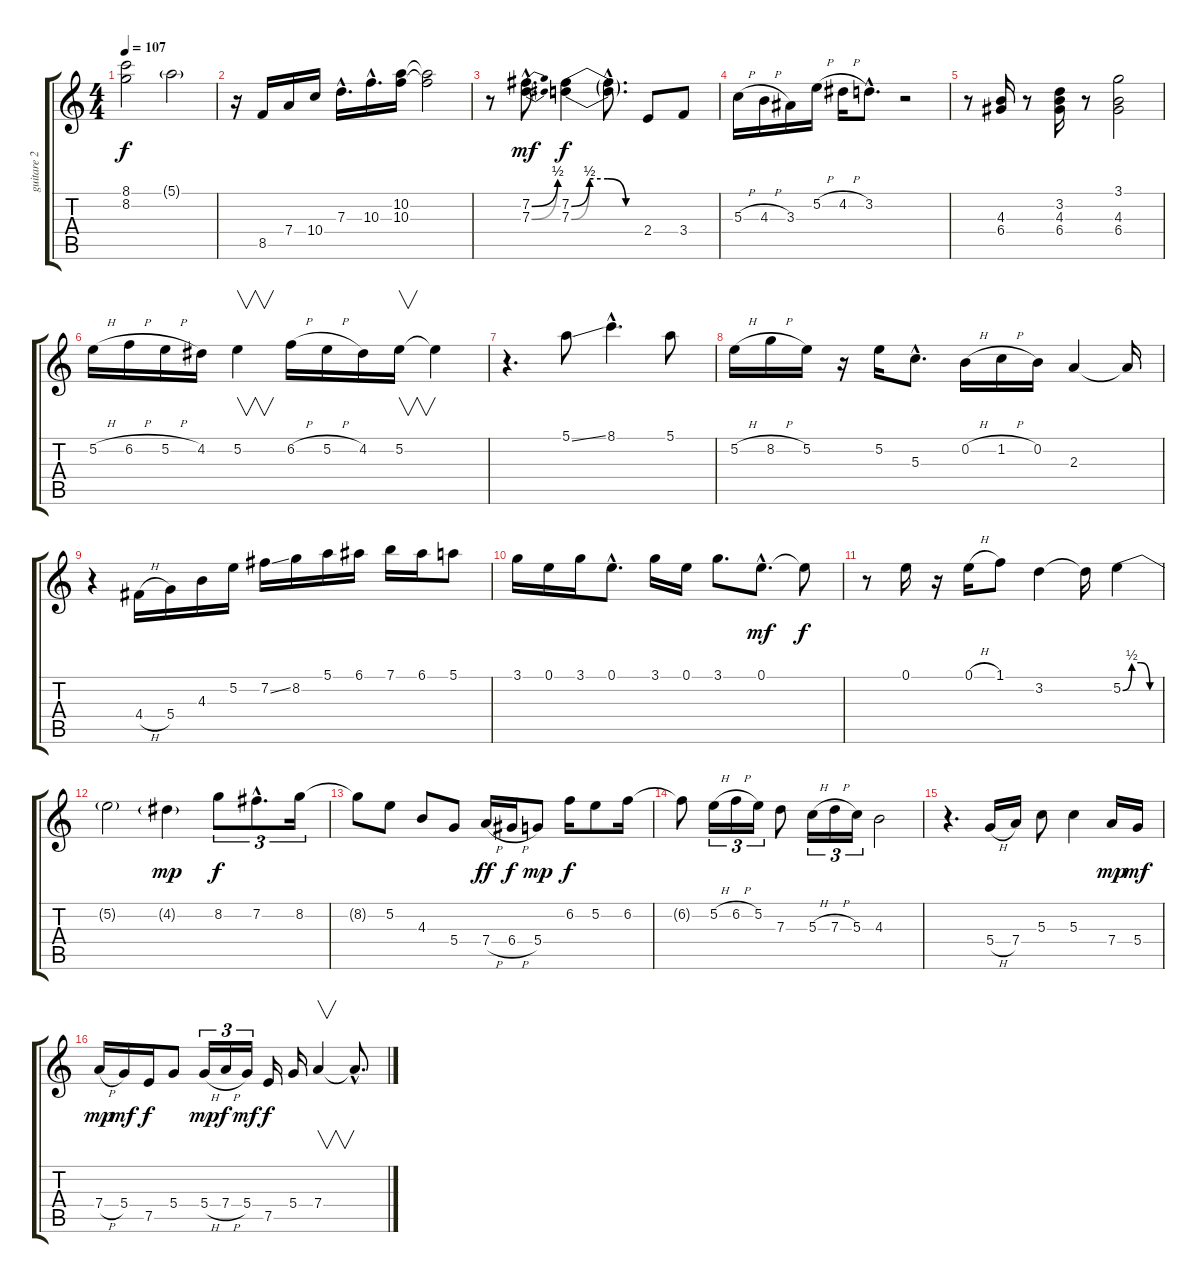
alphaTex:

\track ("guitare 2" "guitare 2") {instrument acousticguitarsteel}
\staff {score tabs}
\tuning (E4 B3 G3 D3 A2 E2) {hide}
\ts (4 4)
\tempo 107
\clef g2
\ks c
(8.1 8.2).2{dy f} 5.1{g}.2 |
r.16 8.5.16 7.4.16 10.4.16 7.3{hac}.16{d} 10.3{hac}.16{d} (10.2 10.3).16 (10.2{t} 10.3{t}).2 |
r.8 (7.2{be (bend 0 0 60 2) hac} 7.3{be (bend 0 0 60 2) hac}).8{d dy mf} (7.2{be (custom 0 0 15 2 30 2 45 0 60 0)} 7.3{be (custom 0 0 15 2 30 2 45 0 60 0)}).4{dy f} (7.2{hac t} 7.3{hac t}).8{d} 2.4.8 3.4.8 |
5.3{h}.16 4.3{h}.16 3.3.16 5.2{h}.16 4.2{h}.16 3.2{hac}.8{d} r.2 |
r.8 (4.3 6.4).16 r.8 (3.2 4.3 6.4).16 r.8 (3.1 4.3 6.4).2 |
5.2{h}.16 6.2{h}.16 5.2{h}.16 4.2.16 5.2.4{v} 6.2{h}.16 5.2{h}.16 4.2.16 5.2.16{v} 5.2{t}.4 |
r.4{d} 5.1{ss}.8 8.1{hac}.4{d} 5.1.8 |
5.2{h}.16 8.2{h}.16 5.2.16 r.16 5.2.16 5.3{hac}.8{d} 0.2{h}.16 1.2{h}.16 0.2.16 2.3.4 2.3{t}.16 |
r.4 4.4{h}.16 5.4.16 4.3.16 5.2.16 7.2{ss}.16 8.2.16 5.1.16 6.1.16 7.1.16 6.1.16 5.1.8 |
3.1.16 0.1.16 3.1.16 0.1{hac}.8{d} 3.1.16 0.1.16 3.1.8{d} 0.1{hac}.8{d dy mf} 0.1{t}.8{dy f} |
r.8 0.1.16 r.16 0.1{h}.16 1.1.8 3.2.4 3.2{t}.16 5.2{be (custom 0 0 15 2 30 2 45 0 60 0)}.4 |
5.2{t}.2 4.2{g}.4{dy mp} 8.2.8{tu (3 2) dy f} 7.2{hac}.8{d tu (3 2)} 8.2.16{tu (3 2)} |
8.2{t}.8 5.2.8 4.3.8 5.4.8 7.4{h}.16{dy ff} 6.4{h}.16{dy f} 5.4.8{dy mp} 6.2.16{dy f} 5.2.8 6.2.16 |
6.2{t}.8 5.2{h}.16{tu (3 2)} 6.2{h}.16{tu (3 2)} 5.2.16{tu (3 2)} 7.3.8 5.3{h}.16{tu (3 2)} 7.3{h}.16{tu (3 2)} 5.3.16{tu (3 2)} 4.3.2 |
r.4{d} 5.4{h}.16 7.4.16 5.3.8 5.3.4 7.4.16{dy mp} 5.4.16{dy mf} |
7.4{h}.16{dy mp} 5.4.16{dy mf} 7.5.16{dy f} 5.4.8 5.4{h}.16{tu (3 2) dy mp} 7.4{h}.16{tu (3 2) dy f} 5.4.16{tu (3 2) dy mf} 7.5.16{dy f} 5.4.16 7.4.4{v} 7.4{hac t}.8{d}
